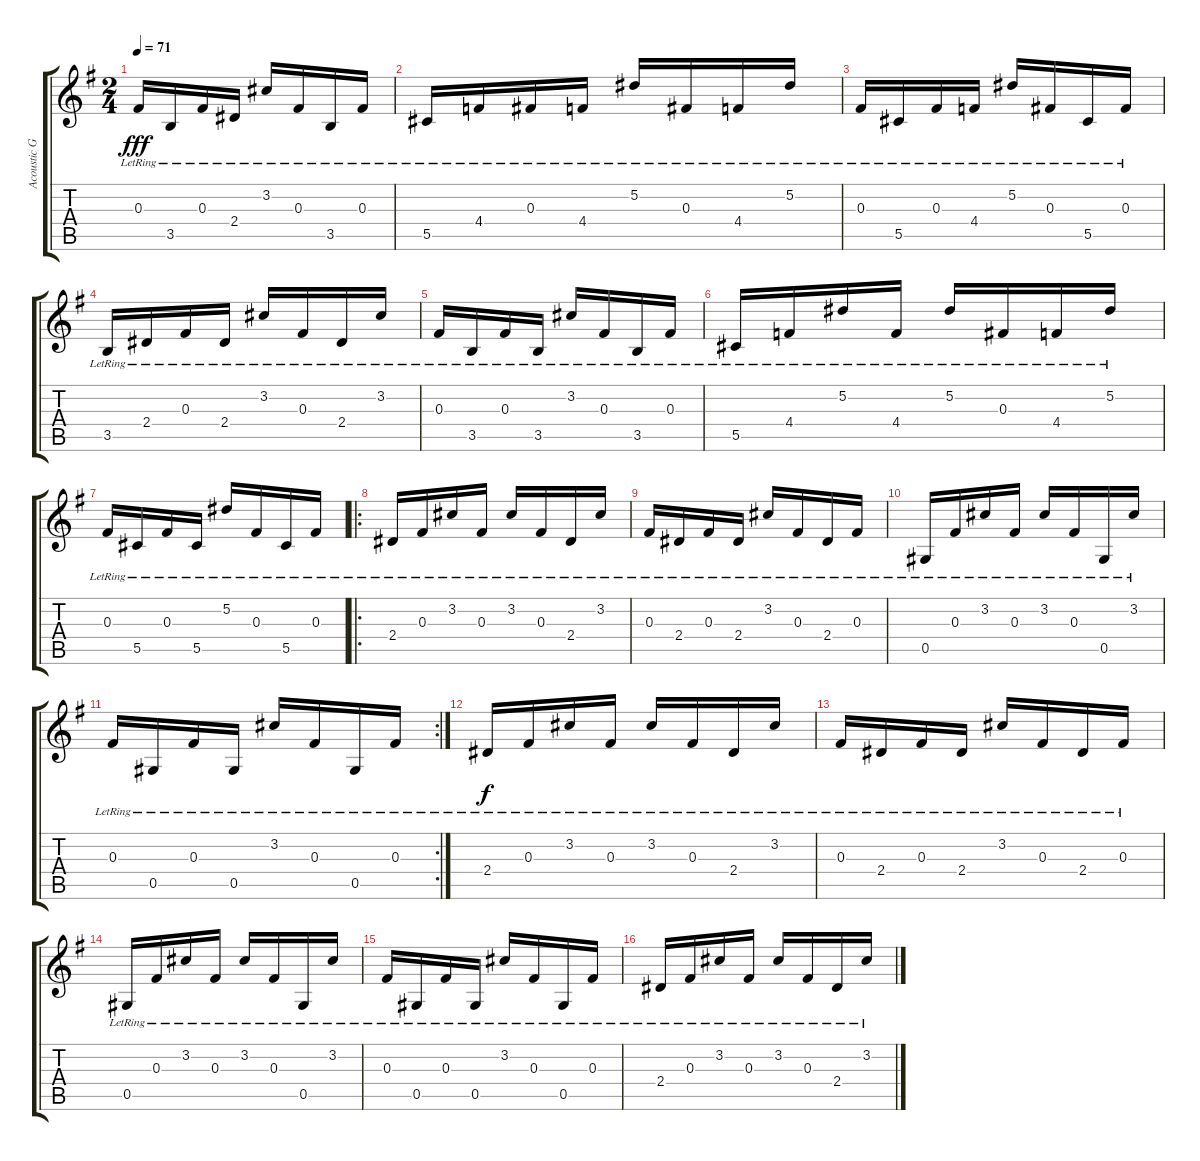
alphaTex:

\track ("Acoustic Guitar" "Acoustic G") {instrument acousticguitarsteel}
\staff {score tabs}
\tuning (Eb4 Bb3 Gb3 Db3 Ab2 Eb2) {hide}
\ts (2 4)
\tempo 71
\clef g2
\ks g
0.3{lr}.16{dy fff} 3.5{lr}.16 0.3{lr}.16 2.4{lr}.16 3.2{lr}.16 0.3{lr}.16 3.5{lr}.16 0.3{lr}.16 |
5.5{lr}.16 4.4{lr}.16 0.3{lr}.16 4.4{lr}.16 5.2{lr}.16 0.3{lr}.16 4.4{lr}.16 5.2{lr}.16 |
0.3{lr}.16 5.5{lr}.16 0.3{lr}.16 4.4{lr}.16 5.2{lr}.16 0.3{lr}.16 5.5{lr}.16 0.3{lr}.16 |
3.5{lr}.16 2.4{lr}.16 0.3{lr}.16 2.4{lr}.16 3.2{lr}.16 0.3{lr}.16 2.4{lr}.16 3.2{lr}.16 |
0.3{lr}.16 3.5{lr}.16 0.3{lr}.16 3.5{lr}.16 3.2{lr}.16 0.3{lr}.16 3.5{lr}.16 0.3{lr}.16 |
5.5{lr}.16 4.4{lr}.16 5.2{lr}.16 4.4{lr}.16 5.2{lr}.16 0.3{lr}.16 4.4{lr}.16 5.2{lr}.16 |
0.3{lr}.16 5.5{lr}.16 0.3{lr}.16 5.5{lr}.16 5.2{lr}.16 0.3{lr}.16 5.5{lr}.16 0.3{lr}.16 |
\ro
2.4{lr}.16 0.3{lr}.16 3.2{lr}.16 0.3{lr}.16 3.2{lr}.16 0.3{lr}.16 2.4{lr}.16 3.2{lr}.16 |
0.3{lr}.16 2.4{lr}.16 0.3{lr}.16 2.4{lr}.16 3.2{lr}.16 0.3{lr}.16 2.4{lr}.16 0.3{lr}.16 |
0.5{lr}.16 0.3{lr}.16 3.2{lr}.16 0.3{lr}.16 3.2{lr}.16 0.3{lr}.16 0.5{lr}.16 3.2{lr}.16 |
\rc 2
0.3{lr}.16 0.5{lr}.16 0.3{lr}.16 0.5{lr}.16 3.2{lr}.16 0.3{lr}.16 0.5{lr}.16 0.3{lr}.16 |
2.4{lr}.16{dy f} 0.3{lr}.16 3.2{lr}.16 0.3{lr}.16 3.2{lr}.16 0.3{lr}.16 2.4{lr}.16 3.2{lr}.16 |
0.3{lr}.16 2.4{lr}.16 0.3{lr}.16 2.4{lr}.16 3.2{lr}.16 0.3{lr}.16 2.4{lr}.16 0.3{lr}.16 |
0.5{lr}.16 0.3{lr}.16 3.2{lr}.16 0.3{lr}.16 3.2{lr}.16 0.3{lr}.16 0.5{lr}.16 3.2{lr}.16 |
0.3{lr}.16 0.5{lr}.16 0.3{lr}.16 0.5{lr}.16 3.2{lr}.16 0.3{lr}.16 0.5{lr}.16 0.3{lr}.16 |
2.4{lr}.16 0.3{lr}.16 3.2{lr}.16 0.3{lr}.16 3.2{lr}.16 0.3{lr}.16 2.4{lr}.16 3.2{lr}.16
